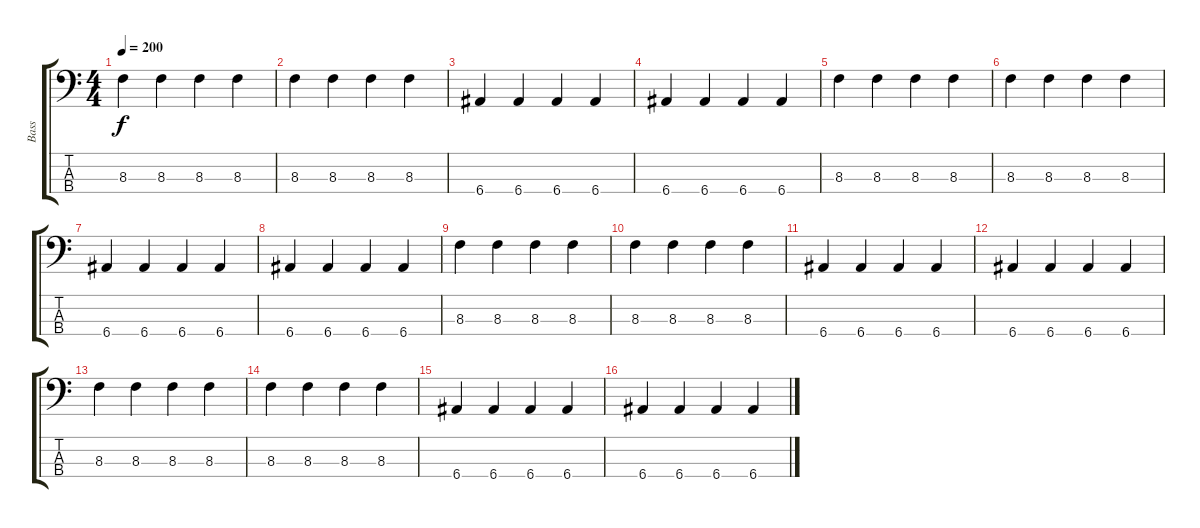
\track ("Bass" "Bass") {instrument electricbassfinger}
\staff {score tabs}
\tuning (G2 D2 A1 E1) {hide}
\ts (4 4)
\tempo 200
\clef f4
\ks c
8.3.4{dy f} 8.3.4 8.3.4 8.3.4 |
8.3.4 8.3.4 8.3.4 8.3.4 |
6.4.4 6.4.4 6.4.4 6.4.4 |
6.4.4 6.4.4 6.4.4 6.4.4 |
8.3.4 8.3.4 8.3.4 8.3.4 |
8.3.4 8.3.4 8.3.4 8.3.4 |
6.4.4 6.4.4 6.4.4 6.4.4 |
6.4.4 6.4.4 6.4.4 6.4.4 |
8.3.4 8.3.4 8.3.4 8.3.4 |
8.3.4 8.3.4 8.3.4 8.3.4 |
6.4.4 6.4.4 6.4.4 6.4.4 |
6.4.4 6.4.4 6.4.4 6.4.4 |
8.3.4 8.3.4 8.3.4 8.3.4 |
8.3.4 8.3.4 8.3.4 8.3.4 |
6.4.4 6.4.4 6.4.4 6.4.4 |
6.4.4 6.4.4 6.4.4 6.4.4
